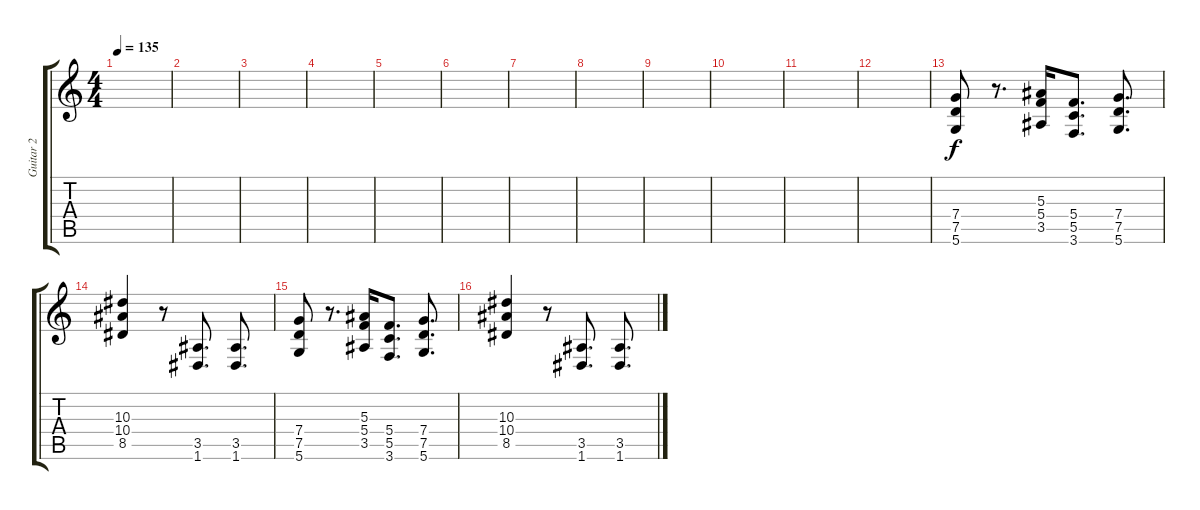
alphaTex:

\track ("Guitar 2" "Guitar 2") {instrument distortionguitar}
\staff {score tabs}
\tuning (D4 A3 F3 C3 G2 D2) {hide}
\ts (4 4)
\tempo 135
\clef g2
\ks c
|
|
|
|
|
|
|
|
|
|
|
|
(7.4 7.5 5.6).8{dy f} r.8{d} (5.3 5.4 3.5).16 (5.4 5.5 3.6).8{d} (7.4 7.5 5.6).8{d} |
(10.3 10.4 8.5).4 r.8 (3.5 1.6).8{d} (3.5 1.6).8{d} |
(7.4 7.5 5.6).8 r.8{d} (5.3 5.4 3.5).16 (5.4 5.5 3.6).8{d} (7.4 7.5 5.6).8{d} |
(10.3 10.4 8.5).4 r.8 (3.5 1.6).8{d} (3.5 1.6).8{d}
